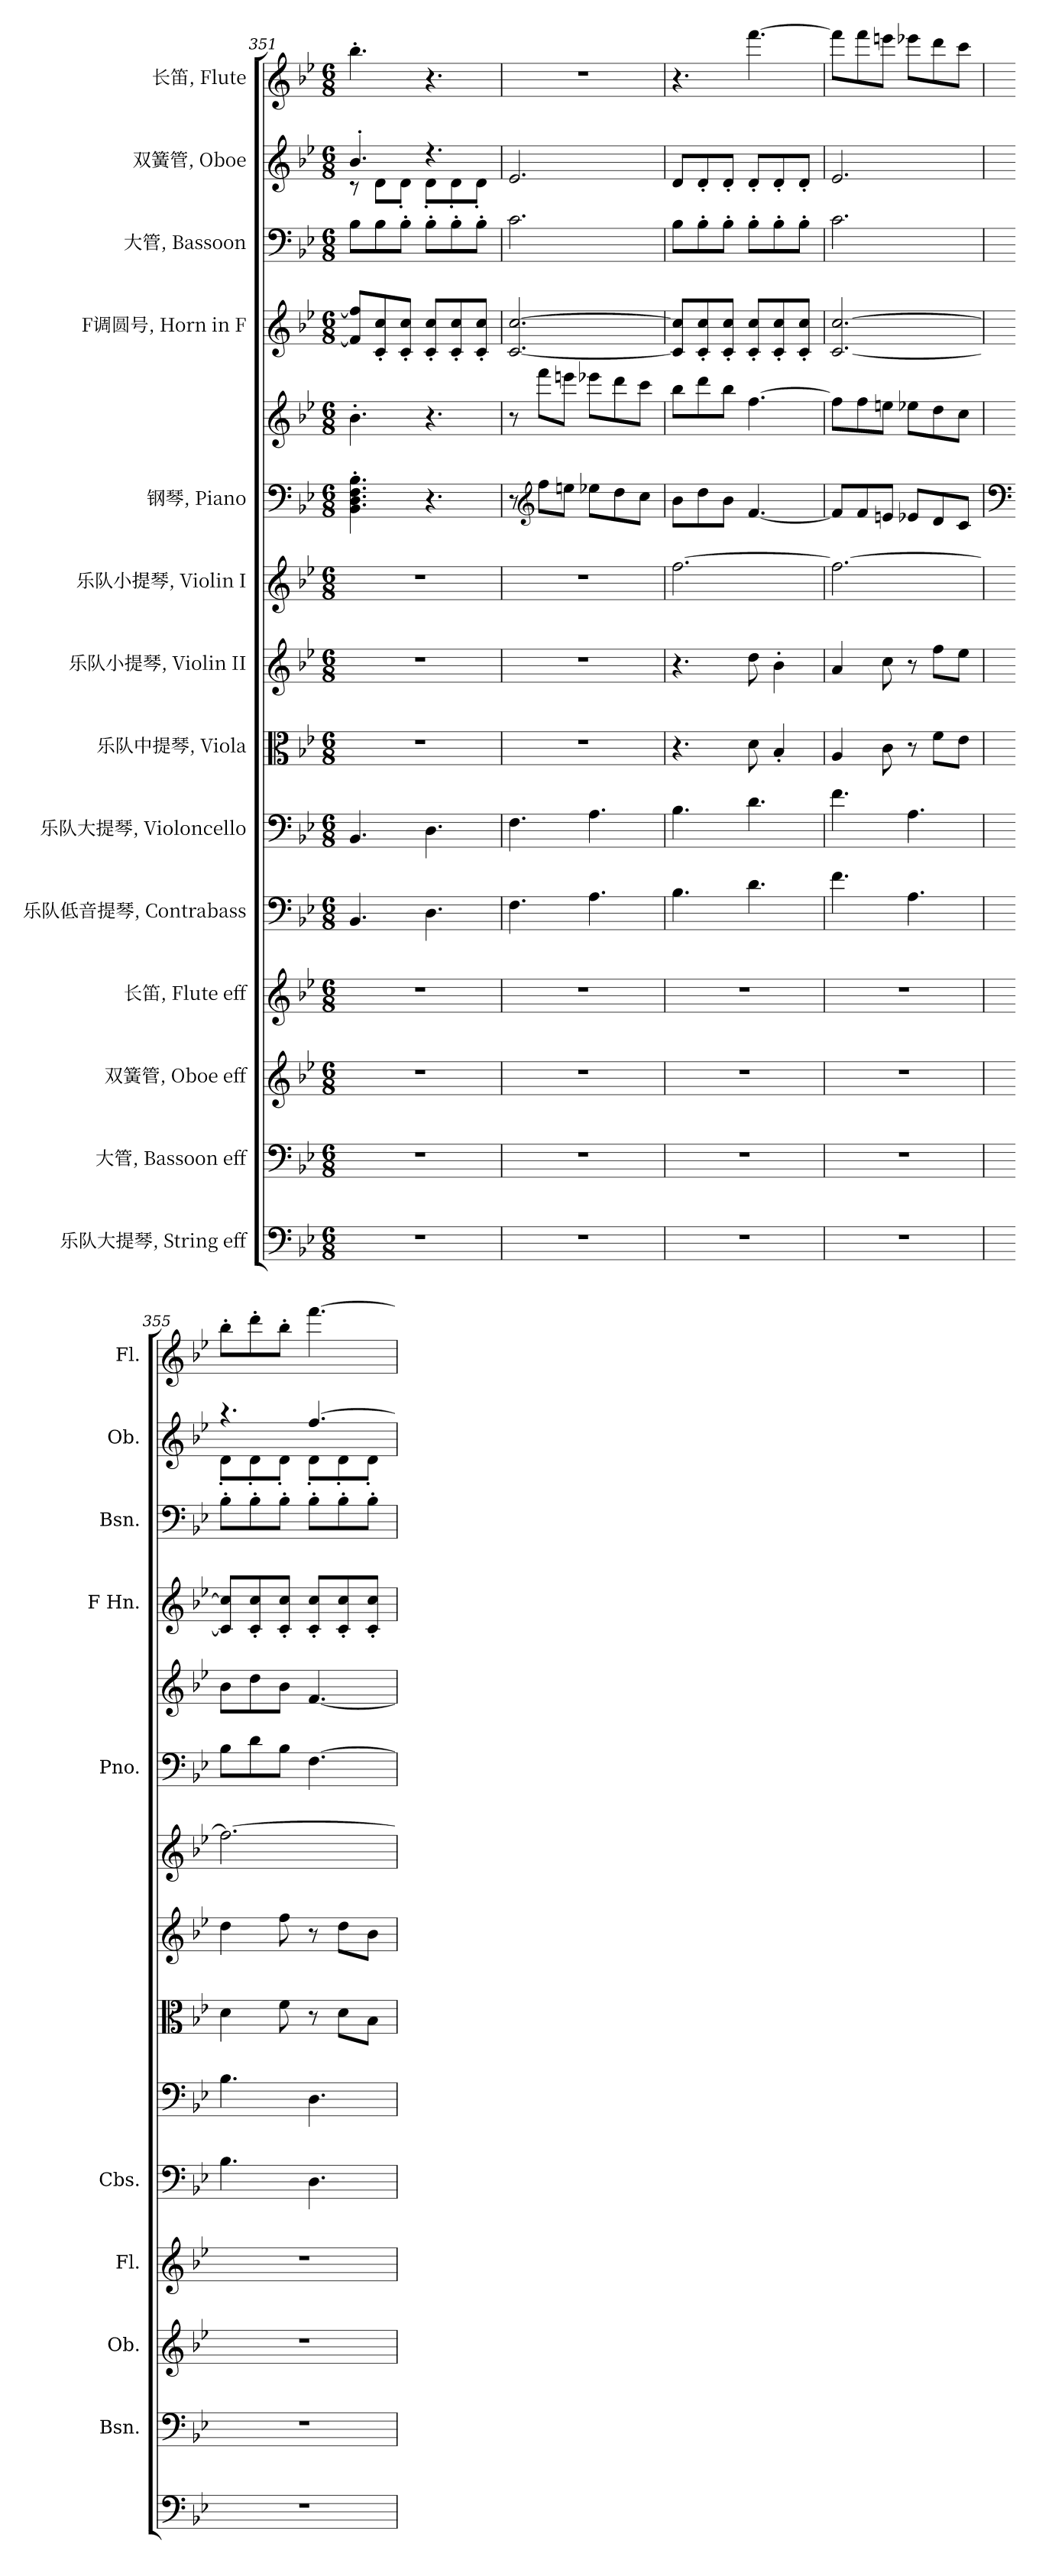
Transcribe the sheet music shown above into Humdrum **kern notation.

**kern	**kern	**kern	**kern	**kern	**kern	**kern	**kern	**kern	**kern	**kern	**kern	**kern	**kern	**kern
*part14	*part13	*part12	*part11	*part10	*part9	*part8	*part7	*part6	*part5	*part5	*part4	*part3	*part2	*part1
*staff15	*staff14	*staff13	*staff12	*staff11	*staff10	*staff9	*staff8	*staff7	*staff6	*staff5	*staff4	*staff3	*staff2	*staff1
*I"乐队大提琴, String eff	*I"大管, Bassoon eff	*I"双簧管, Oboe eff	*I"长笛, Flute eff	*I"乐队低音提琴, Contrabass	*I"乐队大提琴, Violoncello	*I"乐队中提琴, Viola	*I"乐队小提琴, Violin II	*I"乐队小提琴, Violin I	*I"钢琴, Piano	*	*I"F调圆号, Horn in F	*I"大管, Bassoon	*I"双簧管, Oboe	*I"长笛, Flute
*	*I'Bsn.	*I'Ob.	*I'Fl.	*I'Cbs.	*	*	*	*	*I'Pno.	*	*I'F Hn.	*I'Bsn.	*I'Ob.	*I'Fl.
*clefF4	*clefF4	*clefG2	*clefG2	*clefF4	*clefF4	*clefC3	*clefG2	*clefG2	*clefF4	*clefG2	*clefG2	*clefF4	*clefG2	*clefG2
*	*	*	*	*ITrd7c12	*	*	*	*	*	*	*ITrd4c7	*	*	*
*k[b-e-]	*k[b-e-]	*k[b-e-]	*k[b-e-]	*k[b-e-]	*k[b-e-]	*k[b-e-]	*k[b-e-]	*k[b-e-]	*k[b-e-]	*k[b-e-]	*k[b-e-a-]	*k[b-e-]	*k[b-e-]	*k[b-e-]
*M6/8	*M6/8	*M6/8	*M6/8	*M6/8	*M6/8	*M6/8	*M6/8	*M6/8	*M6/8	*M6/8	*M6/8	*M6/8	*M6/8	*M6/8
=351	=351	=351	=351	=351	=351	=351	=351	=351	=351	=351	=351	=351	=351	=351
*	*	*	*	*	*	*	*	*	*	*	*	*	*^	*
2.r	2.r	2.r	2.r	4.BBB-/	4.BB-/	2.r	2.r	2.r	4.BB-\' 4.D\' 4.F\' 4.B-\'	4.b-'\	8B-/] 8b-/]L	8B-\L	4.b-'/	8r	4.bb-'\
.	.	.	.	.	.	.	.	.	.	.	8F/' 8f/'	8B-\	.	8d\L	.
.	.	.	.	.	.	.	.	.	.	.	8F/' 8f/'J	8B-'\J	.	8d'\J	.
.	.	.	.	4.DD\	4.D\	.	.	.	4.r	4.r	8F/' 8f/'L	8B-'\L	4.r	8d'\L	4.r
.	.	.	.	.	.	.	.	.	.	.	8F/' 8f/'	8B-'\	.	8d'\	.
.	.	.	.	.	.	.	.	.	.	.	8F/' 8f/'J	8B-'\J	.	8d'\J	.
*	*	*	*	*	*	*	*	*	*	*	*	*	*v	*v	*
!!LO:PB:g=z
=352	=352	=352	=352	=352	=352	=352	=352	=352	=352	=352	=352	=352	=352	=352
2.r	2.r	2.r	2.r	4.FF\	4.F\	2.r	2.r	2.r	8r	8r	[2.F/ [2.f/	2.c\	2.e-/	2.r
*	*	*	*	*	*	*	*	*	*clefG2	*	*	*	*	*
.	.	.	.	.	.	.	.	.	8ff\L	8fff\L	.	.	.	.
.	.	.	.	.	.	.	.	.	8een\J	8eeen\J	.	.	.	.
.	.	.	.	4.AA\	4.A\	.	.	.	8ee-X\L	8eee-X\L	.	.	.	.
.	.	.	.	.	.	.	.	.	8dd\	8ddd\	.	.	.	.
.	.	.	.	.	.	.	.	.	8cc\J	8ccc\J	.	.	.	.
=353	=353	=353	=353	=353	=353	=353	=353	=353	=353	=353	=353	=353	=353	=353
2.r	2.r	2.r	2.r	4.BB-\	4.B-\	4.r	4.r	[2.ff\	8b-\L	8bb-\L	8F/] 8f/]L	8B-\L	8d/L	4.r
.	.	.	.	.	.	.	.	.	8dd\	8ddd\	8F/' 8f/'	8B-'\	8d'/	.
.	.	.	.	.	.	.	.	.	8b-\J	8bb-\J	8F/' 8f/'J	8B-'\J	8d'/J	.
.	.	.	.	4.D\	4.d\	8d\	8dd\	.	[4.f/	[4.ff\	8F/' 8f/'L	8B-'\L	8d'/L	[4.fff\
.	.	.	.	.	.	4B-'/	4b-'\	.	.	.	8F/' 8f/'	8B-'\	8d'/	.
.	.	.	.	.	.	.	.	.	.	.	8F/' 8f/'J	8B-'\J	8d'/J	.
=354	=354	=354	=354	=354	=354	=354	=354	=354	=354	=354	=354	=354	=354	=354
2.r	2.r	2.r	2.r	4.F\	4.f\	4A/	4a/	2.ff\_	8f/L]	8ff\L]	[2.F/ [2.f/	2.c\	2.e-/	8fff\L]
.	.	.	.	.	.	.	.	.	8f/	8ff\	.	.	.	8fff\
.	.	.	.	.	.	8c\	8cc\	.	8en/J	8een\J	.	.	.	8eeen\J
.	.	.	.	4.AA\	4.A\	8r	8r	.	8e-X/L	8ee-X\L	.	.	.	8eee-X\L
.	.	.	.	.	.	8f\L	8ff\L	.	8d/	8dd\	.	.	.	8ddd\
.	.	.	.	.	.	8e-\J	8ee-\J	.	8c/J	8cc\J	.	.	.	8ccc\J
=355	=355	=355	=355	=355	=355	=355	=355	=355	=355	=355	=355	=355	=355	=355
*	*	*	*	*	*	*	*	*	*clefF4	*	*	*	*	*
*	*	*	*	*	*	*	*	*	*	*	*	*	*^	*
2.r	2.r	2.r	2.r	4.BB-\	4.B-\	4d\	4dd\	2.ff\_	8B-\L	8b-\L	8F/] 8f/]L	8B-'\L	4.r	8d'\L	8bb-'\L
.	.	.	.	.	.	.	.	.	8d\	8dd\	8F/' 8f/'	8B-'\	.	8d'\	8ddd'\
.	.	.	.	.	.	8f\	8ff\	.	8B-\J	8b-\J	8F/' 8f/'J	8B-'\J	.	8d'\J	8bb-'\J
.	.	.	.	4.DD\	4.D\	8r	8r	.	[4.F\	[4.f/	8F/' 8f/'L	8B-'\L	[4.ff/	8d'\L	[4.fff\
.	.	.	.	.	.	8d\L	8dd\L	.	.	.	8F/' 8f/'	8B-'\	.	8d'\	.
.	.	.	.	.	.	8B-\J	8b-\J	.	.	.	8F/' 8f/'J	8B-'\J	.	8d'\J	.
*	*	*	*	*	*	*	*	*	*	*	*	*	*v	*v	*
=	=	=	=	=	=	=	=	=	=	=	=	=	=	=
*-	*-	*-	*-	*-	*-	*-	*-	*-	*-	*-	*-	*-	*-	*-
